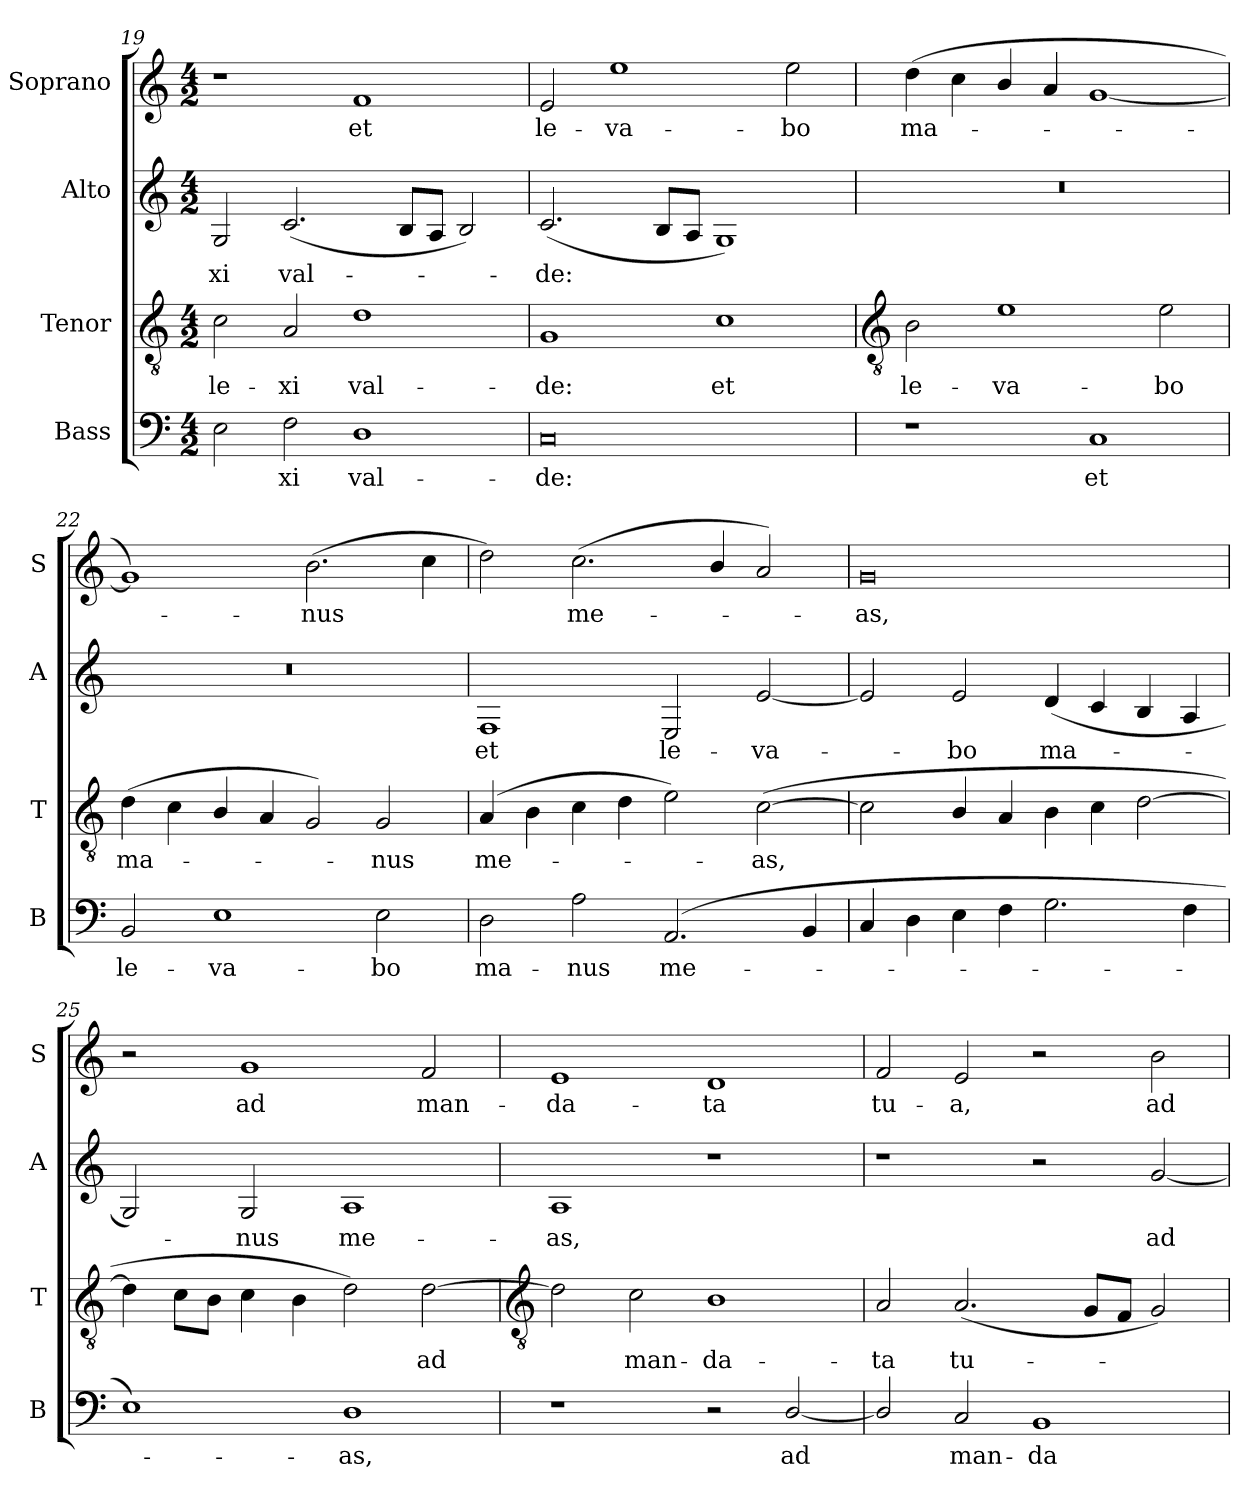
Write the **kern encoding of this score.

**kern	**text	**kern	**text	**kern	**text	**kern	**text
*part4	*part4	*part3	*part3	*part2	*part2	*part1	*part1
*staff4	*staff4	*staff3	*staff3	*staff2	*staff2	*staff1	*staff1
*I"Bass	*	*I"Tenor	*	*I"Alto	*	*I"Soprano	*
*I'B	*	*I'T	*	*I'A	*	*I'S	*
*clefF4	*	*clefGv2	*	*clefG2	*	*clefG2	*
*k[]	*	*k[]	*	*k[]	*	*k[]	*
*C:	*	*C:	*	*C:	*	*C:	*
*M4/2	*	*M4/2	*	*M4/2	*	*M4/2	*
=19	=19	=19	=19	=19	=19	=19	=19
!	!	!	!LO:LY:b	!	!LO:LY:b	!	!
2E	.	2c	le-	2G	xi	1r	.
!	!LO:LY:b	!	!LO:LY:b	!	!LO:LY:b	!	!
2F	xi	2A	-xi	(<2.c	val-	.	.
!	!LO:LY:b	!	!LO:LY:b	!	!	!	!LO:LY:b
1D	val-	1d	val-	.	.	1f	et
.	.	.	.	8BL	.	.	.
.	.	.	.	8AJ	.	.	.
.	.	.	.	2B)	.	.	.
=20	=20	=20	=20	=20	=20	=20	=20
!	!LO:LY:b	!	!LO:LY:b	!	!LO:LY:b	!	!LO:LY:b
0C	-de:	1G	-de:	(<2.c	de:	2e	le-
!	!	!	!	!	!	!	!LO:LY:b
.	.	.	.	.	.	1ee	-va-
.	.	.	.	8BL	.	.	.
.	.	.	.	8AJ	.	.	.
!	!	!	!LO:LY:b	!	!	!	!
.	.	1c	et	1G)	.	.	.
!	!	!	!	!	!	!	!LO:LY:b
.	.	.	.	.	.	2ee	-bo
!!LO:LB:g=z
=21	=21	=21	=21	=21	=21	=21	=21
*	*	*clefGv2	*	*	*	*	*
!	!	!	!LO:LY:b	!	!	!	!LO:LY:b
1r	.	2B	le-	0r	.	(>4dd	ma-
.	.	.	.	.	.	4cc	.
!	!	!	!LO:LY:b	!	!	!	!
.	.	1e	-va-	.	.	4b/	.
.	.	.	.	.	.	4a	.
!	!LO:LY:b	!	!	!	!	!	!
1C	et	.	.	.	.	[1g	.
!	!	!	!LO:LY:b	!	!	!	!
.	.	2e	-bo	.	.	.	.
=22	=22	=22	=22	=22	=22	=22	=22
!	!LO:LY:b	!	!LO:LY:b	!	!	!	!
2BB	le-	(<4d	ma-	0r	.	1g])	.
.	.	4c	.	.	.	.	.
!	!LO:LY:b	!	!	!	!	!	!
1E	-va-	4B/	.	.	.	.	.
.	.	4A	.	.	.	.	.
!	!	!	!	!	!	!	!LO:LY:b
.	.	2G)	.	.	.	(>2.b	nus
!	!LO:LY:b	!	!LO:LY:b	!	!	!	!
2E	-bo	2G	nus	.	.	.	.
.	.	.	.	.	.	4cc	.
=23	=23	=23	=23	=23	=23	=23	=23
!	!LO:LY:b	!	!LO:LY:b	!	!LO:LY:b	!	!
2D	ma-	(>4A	me-	1F	et	2dd)	.
.	.	4B	.	.	.	.	.
!	!LO:LY:b	!	!	!	!	!	!LO:LY:b
2A	-nus	4c	.	.	.	(<2.cc	me-
.	.	4d	.	.	.	.	.
!	!LO:LY:b	!	!	!	!LO:LY:b	!	!
(>2.AA	me-	2e)	.	2E	le-	.	.
.	.	.	.	.	.	4b/	.
!	!	!	!LO:LY:b	!	!LO:LY:b	!	!
.	.	(>[2c	as,	[2e	-va-	2a)	.
4BB	.	.	.	.	.	.	.
=24	=24	=24	=24	=24	=24	=24	=24
!	!	!	!	!	!	!	!LO:LY:b
4C	.	2c]	.	2e]	.	0g	as,
4D	.	.	.	.	.	.	.
!	!	!	!	!	!LO:LY:b	!	!
4E	.	4B/	.	2e	bo	.	.
4F	.	4A	.	.	.	.	.
!	!	!	!	!	!LO:LY:b	!	!
2.G	.	4B	.	(<4d	ma-	.	.
.	.	4c	.	4c	.	.	.
.	.	[2d	.	4B	.	.	.
4F	.	.	.	4A	.	.	.
=25	=25	=25	=25	=25	=25	=25	=25
1E)	.	4d]	.	2G)	.	2r	.
.	.	8cL	.	.	.	.	.
.	.	8BJ	.	.	.	.	.
!	!	!	!	!	!LO:LY:b	!	!LO:LY:b
.	.	4c	.	2G	nus	1g	ad
.	.	4B	.	.	.	.	.
!	!LO:LY:b	!	!	!	!LO:LY:b	!	!
1D	as,	2d)	.	1A	me-	.	.
!	!	!	!LO:LY:b	!	!	!	!LO:LY:b
.	.	[2d	ad	.	.	2f	man-
!!LO:LB:g=z
=26	=26	=26	=26	=26	=26	=26	=26
*	*	*clefGv2	*	*	*	*	*
!	!	!	!	!	!LO:LY:b	!	!LO:LY:b
1r	.	2d]	.	1A	-as,	1e	-da-
!	!	!	!LO:LY:b	!	!	!	!
.	.	2c	man-	.	.	.	.
!	!	!	!LO:LY:b	!	!	!	!LO:LY:b
2r	.	1B	-da-	1r	.	1d	-ta
!	!LO:LY:b	!	!	!	!	!	!
[2D/	ad	.	.	.	.	.	.
=27	=27	=27	=27	=27	=27	=27	=27
!	!	!	!LO:LY:b	!	!	!	!LO:LY:b
2D/]	.	2A	-ta	1r	.	2f	tu-
!	!LO:LY:b	!	!LO:LY:b	!	!	!	!LO:LY:b
2C	man-	(<2.A	tu-	.	.	2e	-a,
!	!LO:LY:b	!	!	!	!	!	!
1BB	-da-	.	.	2r	.	2r	.
.	.	8GL	.	.	.	.	.
.	.	8FJ	.	.	.	.	.
!	!	!	!	!	!LO:LY:b	!	!LO:LY:b
.	.	2G)	.	[2g	ad	2b	ad
=	=	=	=	=	=	=	=
*-	*-	*-	*-	*-	*-	*-	*-
